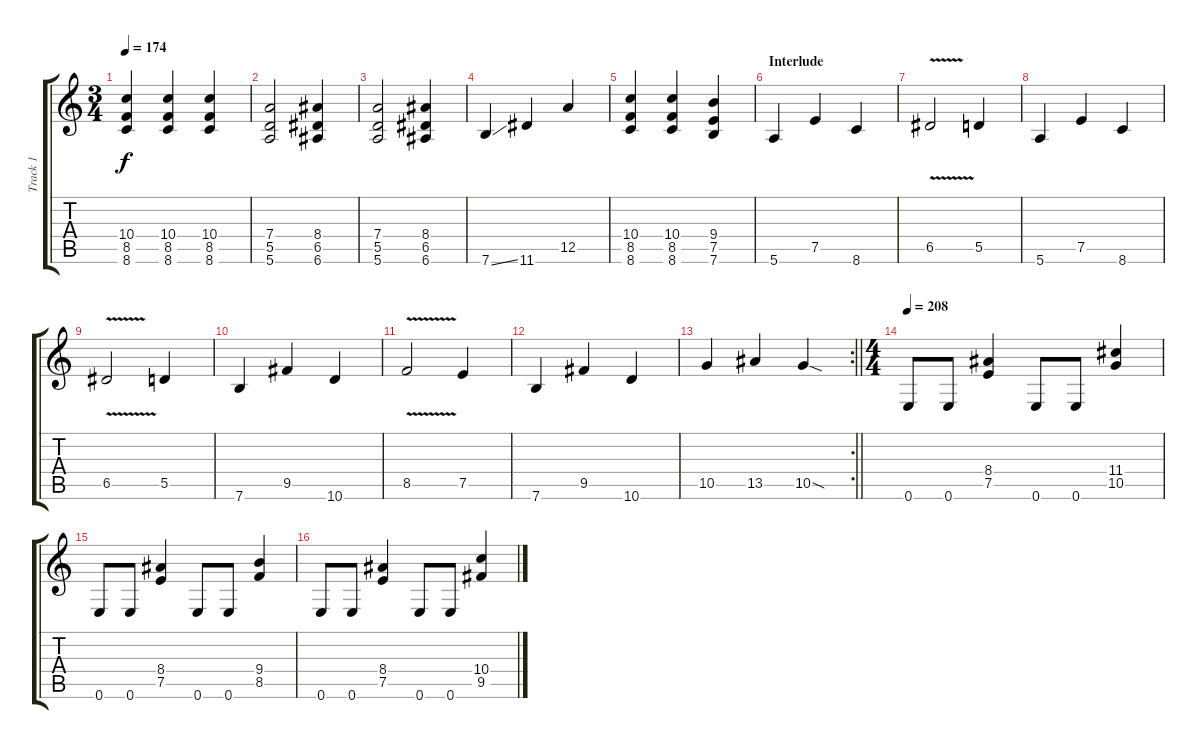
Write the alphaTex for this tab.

\track ("Track 1" "Track 1") {instrument distortionguitar}
\staff {score tabs}
\tuning (E4 B3 G3 D3 A2 E2) {hide}
\ts (3 4)
\tempo 174
\clef g2
\ks c
(10.4 8.5 8.6).4{dy f} (10.4 8.5 8.6).4 (10.4 8.5 8.6).4 |
(7.4 5.5 5.6).2 (8.4 6.5 6.6).4 |
(7.4 5.5 5.6).2 (8.4 6.5 6.6).4 |
7.6{ss}.4 11.6.4 12.5.4 |
(10.4 8.5 8.6).4 (10.4 8.5 8.6).4 (9.4 7.5 7.6).4 |
\section ("" "Interlude")
5.6.4 7.5.4 8.6.4 |
6.5{v}.2 5.5.4 |
5.6.4 7.5.4 8.6.4 |
6.5{v}.2 5.5.4 |
7.6.4 9.5.4 10.6.4 |
8.5{v}.2 7.5.4 |
7.6.4 9.5.4 10.6.4 |
\rc 2
\barLineRight lightlight
10.5.4 13.5.4 10.5{sod}.4 |
\ts (4 4)
\section ("" "")
\tempo 208
0.6.8 0.6.8 (8.4 7.5).4 0.6.8 0.6.8 (11.4 10.5).4 |
0.6.8 0.6.8 (8.4 7.5).4 0.6.8 0.6.8 (9.4 8.5).4 |
0.6.8 0.6.8 (8.4 7.5).4 0.6.8 0.6.8 (10.4 9.5).4
